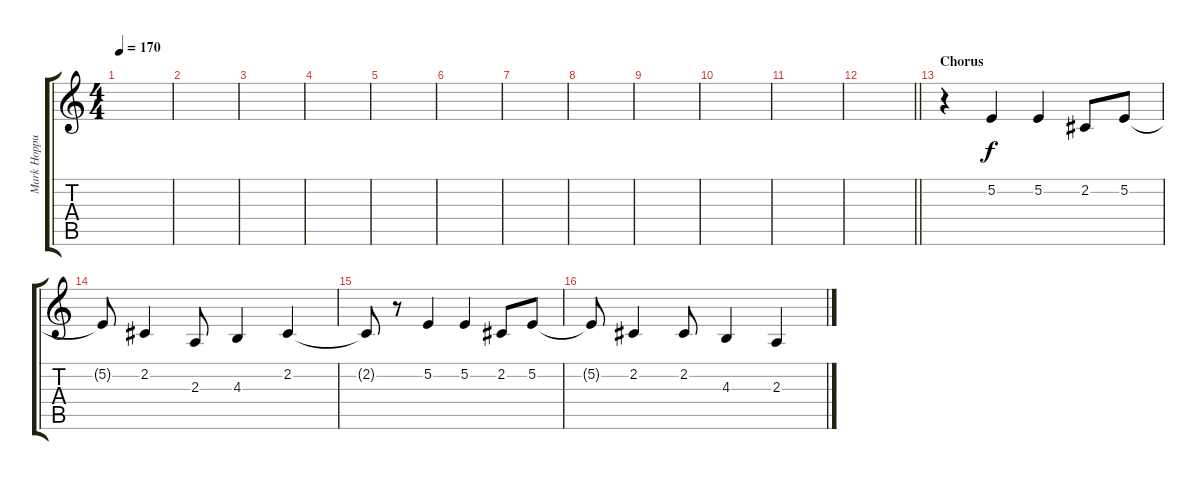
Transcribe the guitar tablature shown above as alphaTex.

\track ("Mark Hoppus - Vocals" "Mark Hoppu") {instrument altosax}
\staff {score tabs}
\tuning (E4 B3 G3 D3 A2 E2) {hide}
\ts (4 4)
\tempo 170
\clef g2
\ks c
|
|
|
|
|
|
|
|
|
|
|
\barLineRight lightlight
|
\section ("" "Chorus")
r.4 5.2.4 5.2.4 2.2.8 5.2.8 |
5.2{t}.8 2.2.4 2.3.8 4.3.4 2.2.4 |
2.2{t}.8 r.8 5.2.4 5.2.4 2.2.8 5.2.8 |
5.2{t}.8 2.2.4 2.2.8 4.3.4 2.3.4
